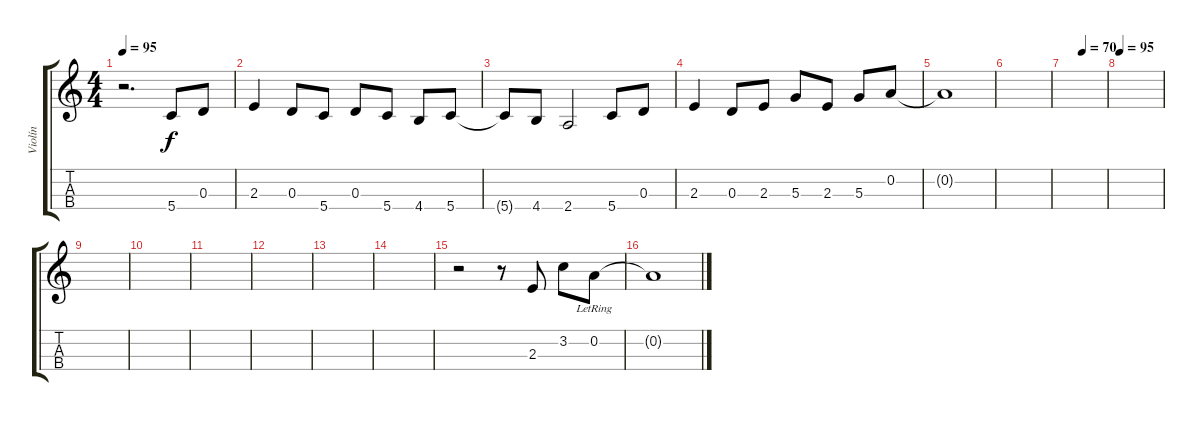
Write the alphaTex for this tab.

\track ("Violín" "Violín") {instrument violin}
\staff {score tabs}
\tuning (E5 A4 D4 G3) {hide}
\ts (4 4)
\tempo 95
\clef g2
\ks c
r.2{d dy f} 5.4.8 0.3.8 |
2.3.4 0.3.8 5.4.8 0.3.8 5.4.8 4.4.8 5.4.8 |
5.4{t}.8 4.4.8 2.4.2 5.4.8 0.3.8 |
2.3.4 0.3.8 2.3.8 5.3.8 2.3.8 5.3.8 0.2.8 |
0.2{t}.1 |
|
\tempo (70 0.4375)
|
\tempo 95
|
|
|
|
|
|
|
r.2 r.8 2.3.8{volume 11} 3.2.8 0.2{lr}.8{volume 5} |
0.2{t}.1
